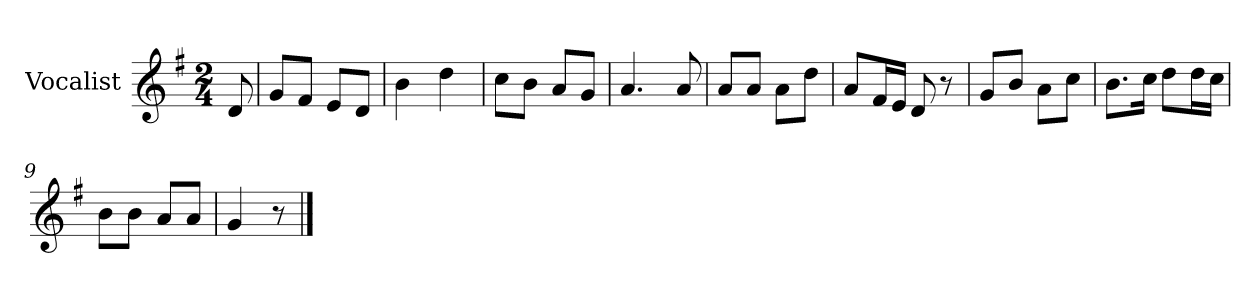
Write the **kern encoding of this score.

**kern
*part1
*staff1
*I"Vocalist
*k[f#]
*G:
*M2/4
=
8d
=1
8gL
8f#J
8eL
8dJ
=2
4b
4dd
=3
8ccL
8bJ
8aL
8gJ
=4
4.a
8a
=5
8aL
8aJ
8aL
8ddJ
=6
8aL
16f#L
16eJJ
8d
8r
=7
8gL
8bJ
8aL
8ccJ
=8
8.bL
16ccJk
8ddL
16ddL
16ccJJ
=9
8bL
8bJ
8aL
8aJ
=10
4g
8r
==
*-
